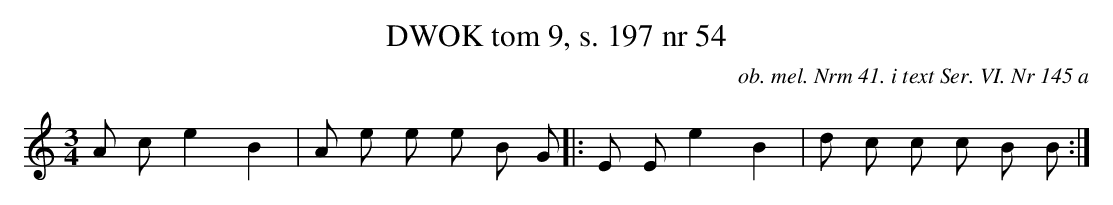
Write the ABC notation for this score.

X:1
T: DWOK tom 9, s. 197 nr 54
O: ob. mel. Nrm 41. i text Ser. VI. Nr 145 a
L: 1/16
M: 3/4
K: C
A2 c2 e4 B4 | A2 e2 e2 e2 B2 G2 |:E2 E2 e4 B4 | d2 c2 c2 c2 B2 B2:|
